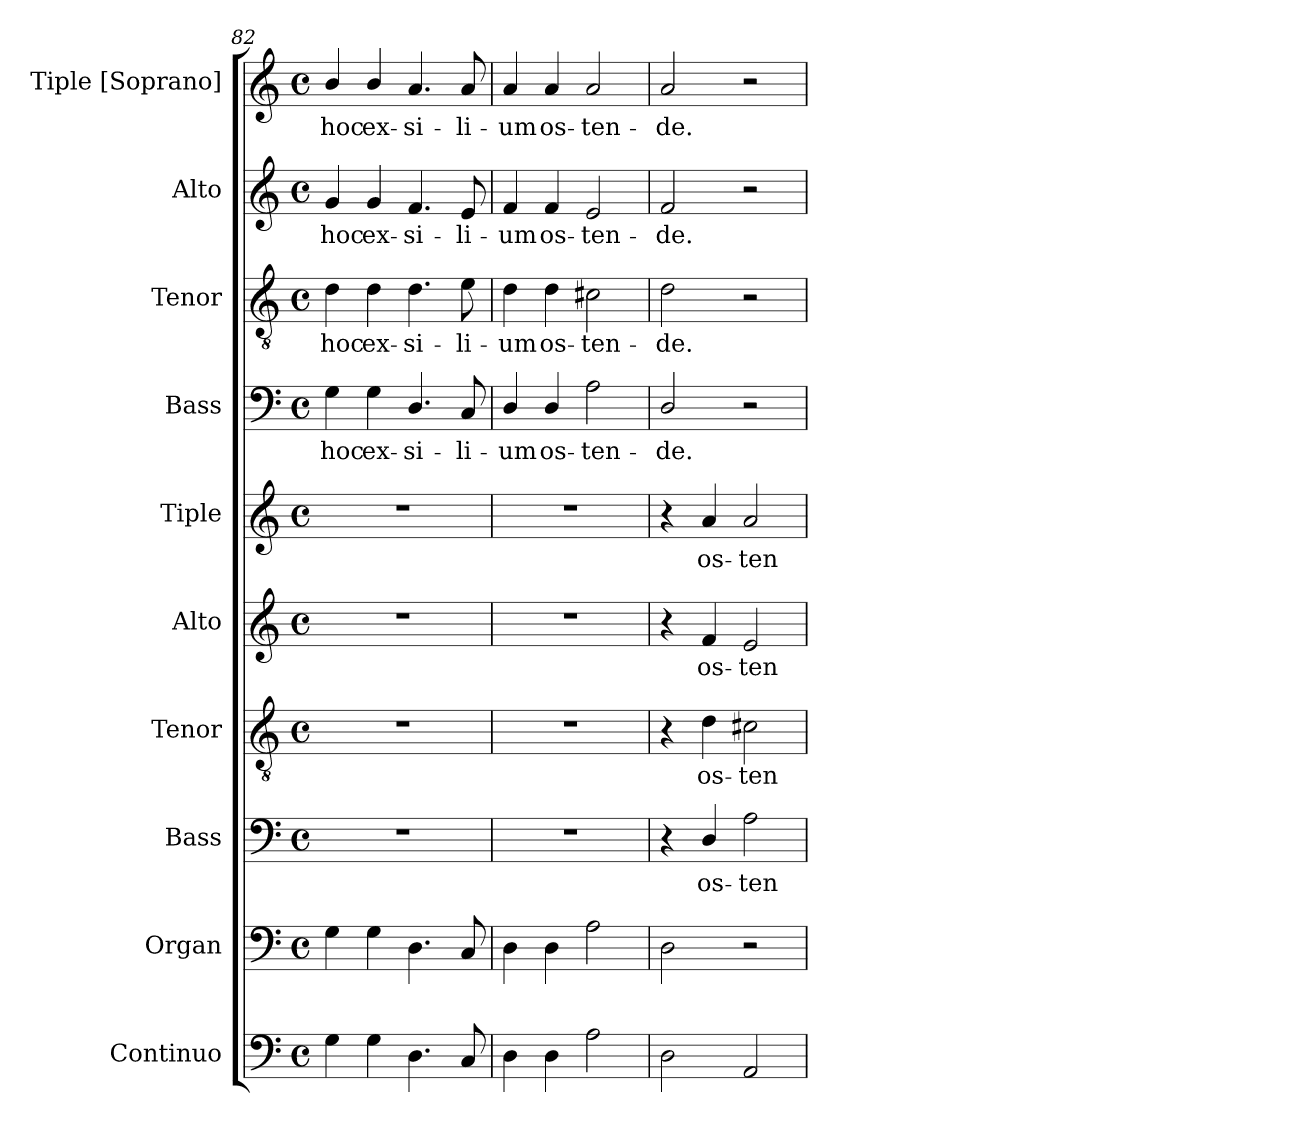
**kern	**kern	**kern	**text	**kern	**text	**kern	**text	**kern	**text	**kern	**text	**kern	**text	**kern	**text	**kern	**text
*part10	*part9	*part8	*part8	*part7	*part7	*part6	*part6	*part5	*part5	*part4	*part4	*part3	*part3	*part2	*part2	*part1	*part1
*staff10	*staff9	*staff8	*staff8	*staff7	*staff7	*staff6	*staff6	*staff5	*staff5	*staff4	*staff4	*staff3	*staff3	*staff2	*staff2	*staff1	*staff1
*I"Continuo	*I"Organ	*I"Bass	*	*I"Tenor	*	*I"Alto	*	*I"Tiple	*	*I"Bass	*	*I"Tenor	*	*I"Alto	*	*I"Tiple [Soprano]	*
*I'Cont.	*I'Org.	*I'B.	*	*I'T.	*	*I'A.	*	*	*	*I'B.	*	*I'T.	*	*I'A.	*	*I'S.	*
*clefF4	*clefF4	*clefF4	*	*clefGv2	*	*clefG2	*	*clefG2	*	*clefF4	*	*clefGv2	*	*clefG2	*	*clefG2	*
*	*	*	*	*ITrd7c12	*	*	*	*	*	*	*	*ITrd7c12	*	*	*	*	*
*k[]	*k[]	*k[]	*	*k[]	*	*k[]	*	*k[]	*	*k[]	*	*k[]	*	*k[]	*	*k[]	*
*C:	*C:	*C:	*	*C:	*	*C:	*	*C:	*	*C:	*	*C:	*	*C:	*	*C:	*
*M4/4	*M4/4	*M4/4	*	*M4/4	*	*M4/4	*	*M4/4	*	*M4/4	*	*M4/4	*	*M4/4	*	*M4/4	*
*met(c)	*met(c)	*met(c)	*	*met(c)	*	*met(c)	*	*met(c)	*	*met(c)	*	*met(c)	*	*met(c)	*	*met(c)	*
=82	=82	=82	=82	=82	=82	=82	=82	=82	=82	=82	=82	=82	=82	=82	=82	=82	=82
!	!	!	!	!	!	!	!	!	!	!	!LO:LY:b:color=#000000	!	!	!	!	!	!
!	!	!	!	!	!	!	!	!	!	!	!	!	!LO:LY:b:color=#000000	!	!	!	!
!	!	!	!	!	!	!	!	!	!	!	!	!	!	!	!LO:LY:b:color=#000000	!	!
!	!	!	!	!	!	!	!	!	!	!	!	!	!	!	!	!	!LO:LY:b:color=#000000
4Gi\	4Gi\	1r	.	1r	.	1r	.	1r	.	4Gi\	hoc	4Di\	hoc	4gi/	hoc	4bi/	hoc
!	!	!	!	!	!	!	!	!	!	!	!LO:LY:b:color=#000000	!	!	!	!	!	!
!	!	!	!	!	!	!	!	!	!	!	!	!	!LO:LY:b:color=#000000	!	!	!	!
!	!	!	!	!	!	!	!	!	!	!	!	!	!	!	!LO:LY:b:color=#000000	!	!
!	!	!	!	!	!	!	!	!	!	!	!	!	!	!	!	!	!LO:LY:b:color=#000000
4Gi\	4Gi\	.	.	.	.	.	.	.	.	4Gi\	ex-	4Di\	ex-	4gi/	ex-	4bi/	ex-
!	!	!	!	!	!	!	!	!	!	!	!LO:LY:b:color=#000000	!	!	!	!	!	!
!	!	!	!	!	!	!	!	!	!	!	!	!	!LO:LY:b:color=#000000	!	!	!	!
!	!	!	!	!	!	!	!	!	!	!	!	!	!	!	!LO:LY:b:color=#000000	!	!
!	!	!	!	!	!	!	!	!	!	!	!	!	!	!	!	!	!LO:LY:b:color=#000000
4.Di\	4.Di\	.	.	.	.	.	.	.	.	4.Di/	-si-	4.Di\	-si-	4.fi/	-si-	4.ai/	-si-
!	!	!	!	!	!	!	!	!	!	!	!LO:LY:b:color=#000000	!	!	!	!	!	!
!	!	!	!	!	!	!	!	!	!	!	!	!	!LO:LY:b:color=#000000	!	!	!	!
!	!	!	!	!	!	!	!	!	!	!	!	!	!	!	!LO:LY:b:color=#000000	!	!
!	!	!	!	!	!	!	!	!	!	!	!	!	!	!	!	!	!LO:LY:b:color=#000000
8Ci/	8Ci/	.	.	.	.	.	.	.	.	8Ci/	-li-	8Ei\	-li-	8ei/	-li-	8ai/	-li-
=83	=83	=83	=83	=83	=83	=83	=83	=83	=83	=83	=83	=83	=83	=83	=83	=83	=83
!	!	!	!	!	!	!	!	!	!	!	!LO:LY:b:color=#000000	!	!	!	!	!	!
!	!	!	!	!	!	!	!	!	!	!	!	!	!LO:LY:b:color=#000000	!	!	!	!
!	!	!	!	!	!	!	!	!	!	!	!	!	!	!	!LO:LY:b:color=#000000	!	!
!	!	!	!	!	!	!	!	!	!	!	!	!	!	!	!	!	!LO:LY:b:color=#000000
4Di\	4Di\	1r	.	1r	.	1r	.	1r	.	4Di/	-um	4Di\	-um	4fi/	-um	4ai/	-um
!	!	!	!	!	!	!	!	!	!	!	!LO:LY:b:color=#000000	!	!	!	!	!	!
!	!	!	!	!	!	!	!	!	!	!	!	!	!LO:LY:b:color=#000000	!	!	!	!
!	!	!	!	!	!	!	!	!	!	!	!	!	!	!	!LO:LY:b:color=#000000	!	!
!	!	!	!	!	!	!	!	!	!	!	!	!	!	!	!	!	!LO:LY:b:color=#000000
4Di\	4Di\	.	.	.	.	.	.	.	.	4Di/	os-	4Di\	os-	4fi/	os-	4ai/	os-
!	!	!	!	!	!	!	!	!	!	!	!LO:LY:b:color=#000000	!	!	!	!	!	!
!	!	!	!	!	!	!	!	!	!	!	!	!	!LO:LY:b:color=#000000	!	!	!	!
!	!	!	!	!	!	!	!	!	!	!	!	!	!	!	!LO:LY:b:color=#000000	!	!
!	!	!	!	!	!	!	!	!	!	!	!	!	!	!	!	!	!LO:LY:b:color=#000000
2Ai\	2Ai\	.	.	.	.	.	.	.	.	2Ai\	-ten-	2C#Xi\	-ten-	2ei/	-ten-	2ai/	-ten-
=84	=84	=84	=84	=84	=84	=84	=84	=84	=84	=84	=84	=84	=84	=84	=84	=84	=84
!	!	!	!	!	!	!	!	!	!	!	!LO:LY:b:color=#000000	!	!	!	!	!	!
!	!	!	!	!	!	!	!	!	!	!	!	!	!LO:LY:b:color=#000000	!	!	!	!
!	!	!	!	!	!	!	!	!	!	!	!	!	!	!	!LO:LY:b:color=#000000	!	!
!	!	!	!	!	!	!	!	!	!	!	!	!	!	!	!	!	!LO:LY:b:color=#000000
2Di\	2Di\	4r	.	4r	.	4r	.	4r	.	2Di/	-de.	2Di\	-de.	2fi/	-de.	2ai/	-de.
!	!	!	!LO:LY:b:color=#000000	!	!	!	!	!	!	!	!	!	!	!	!	!	!
!	!	!	!	!	!LO:LY:b:color=#000000	!	!	!	!	!	!	!	!	!	!	!	!
!	!	!	!	!	!	!	!LO:LY:b:color=#000000	!	!	!	!	!	!	!	!	!	!
!	!	!	!	!	!	!	!	!	!LO:LY:b:color=#000000	!	!	!	!	!	!	!	!
.	.	4Di/	os-	4Di\	os-	4fi/	os-	4ai/	os-	.	.	.	.	.	.	.	.
!	!	!	!LO:LY:b:color=#000000	!	!	!	!	!	!	!	!	!	!	!	!	!	!
!	!	!	!	!	!LO:LY:b:color=#000000	!	!	!	!	!	!	!	!	!	!	!	!
!	!	!	!	!	!	!	!LO:LY:b:color=#000000	!	!	!	!	!	!	!	!	!	!
!	!	!	!	!	!	!	!	!	!LO:LY:b:color=#000000	!	!	!	!	!	!	!	!
2AAi/	2r	2Ai\	-ten-	2C#Xi\	-ten-	2ei/	-ten-	2ai/	-ten-	2r	.	2r	.	2r	.	2r	.
=	=	=	=	=	=	=	=	=	=	=	=	=	=	=	=	=	=
*-	*-	*-	*-	*-	*-	*-	*-	*-	*-	*-	*-	*-	*-	*-	*-	*-	*-
